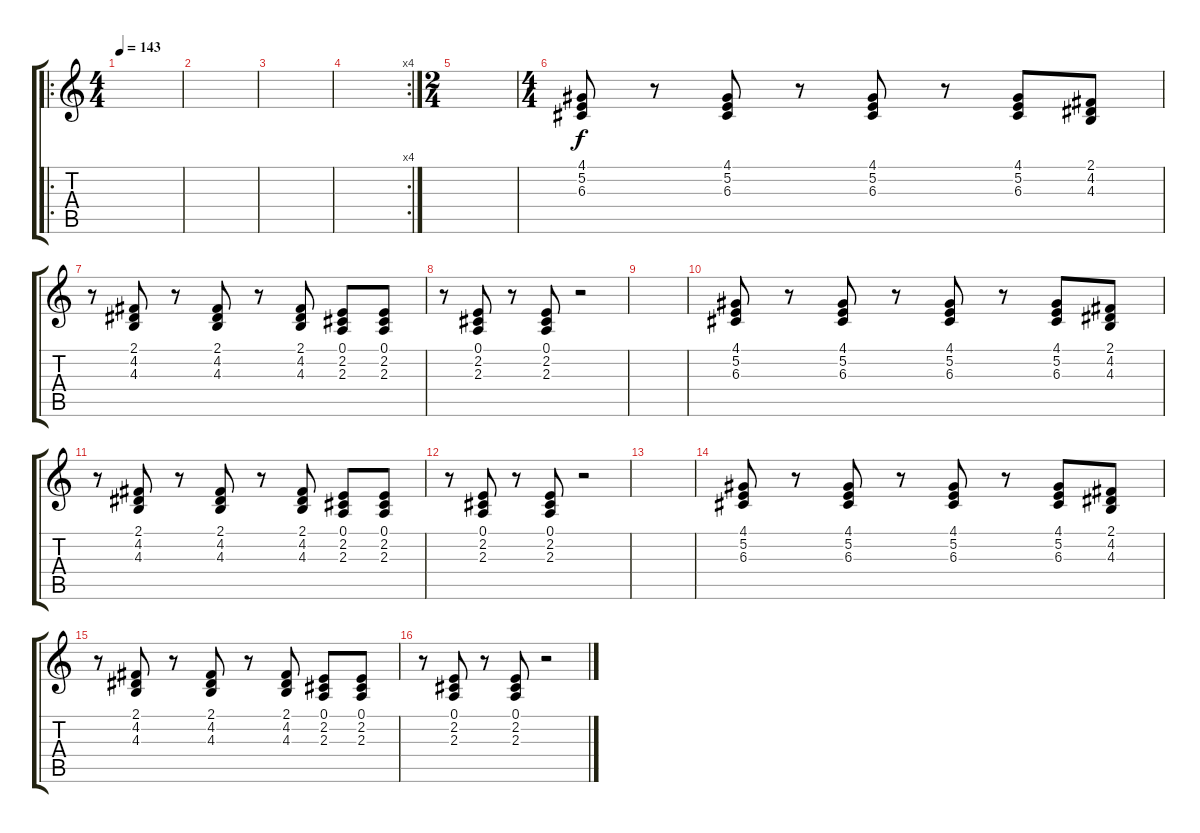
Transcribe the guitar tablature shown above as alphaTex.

\track "" {instrument acousticgrandpiano}
\staff {score tabs}
\tuning (E4 B3 G3 D3 A2 E2) {hide}
\ro
\ts (4 4)
\tempo 143
\clef g2
\ks c
|
|
|
\rc 4
|
\ts (2 4)
|
\ts (4 4)
(4.1 5.2 6.3).8 r.8 (4.1 5.2 6.3).8 r.8 (4.1 5.2 6.3).8 r.8 (4.1 5.2 6.3).8 (2.1 4.2 4.3).8 |
r.8 (2.1 4.2 4.3).8 r.8 (2.1 4.2 4.3).8 r.8 (2.1 4.2 4.3).8 (0.1 2.2 2.3).8 (0.1 2.2 2.3).8 |
r.8 (0.1 2.2 2.3).8 r.8 (0.1 2.2 2.3).8 r.2 |
|
(4.1 5.2 6.3).8 r.8 (4.1 5.2 6.3).8 r.8 (4.1 5.2 6.3).8 r.8 (4.1 5.2 6.3).8 (2.1 4.2 4.3).8 |
r.8 (2.1 4.2 4.3).8 r.8 (2.1 4.2 4.3).8 r.8 (2.1 4.2 4.3).8 (0.1 2.2 2.3).8 (0.1 2.2 2.3).8 |
r.8 (0.1 2.2 2.3).8 r.8 (0.1 2.2 2.3).8 r.2 |
|
(4.1 5.2 6.3).8 r.8 (4.1 5.2 6.3).8 r.8 (4.1 5.2 6.3).8 r.8 (4.1 5.2 6.3).8 (2.1 4.2 4.3).8 |
r.8 (2.1 4.2 4.3).8 r.8 (2.1 4.2 4.3).8 r.8 (2.1 4.2 4.3).8 (0.1 2.2 2.3).8 (0.1 2.2 2.3).8 |
r.8 (0.1 2.2 2.3).8 r.8 (0.1 2.2 2.3).8 r.2
